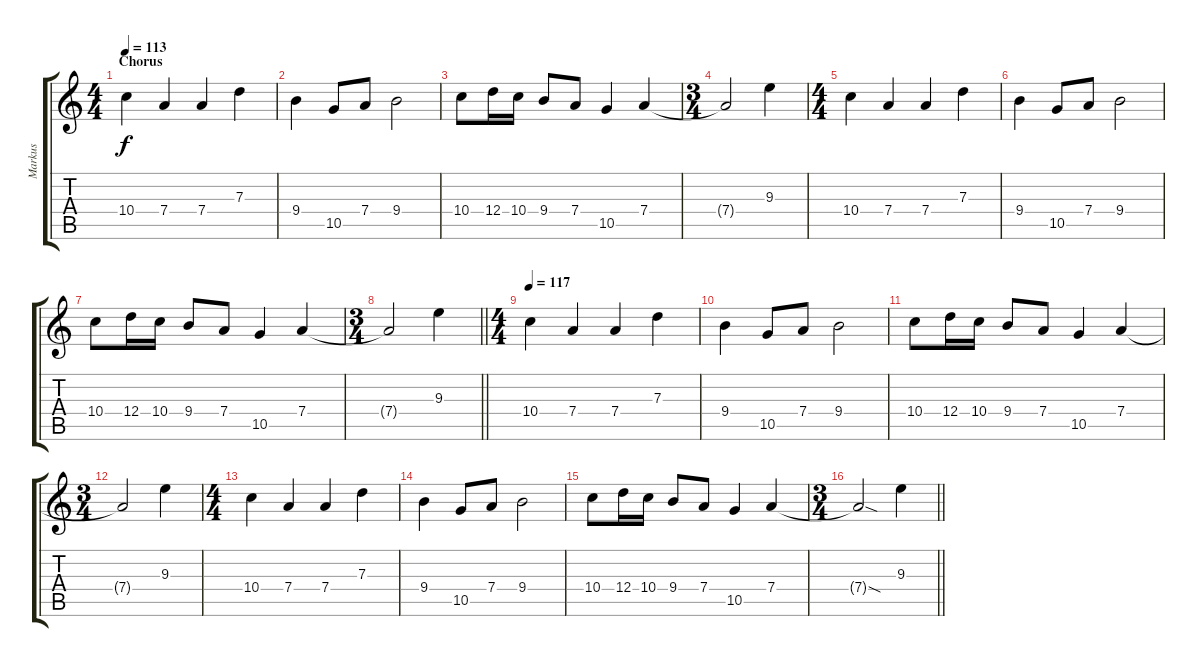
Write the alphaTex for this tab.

\track ("Markus" "Markus") {instrument distortionguitar}
\staff {score tabs}
\tuning (E4 B3 G3 D3 A2 E2) {hide}
\ts (4 4)
\section ("" "Chorus")
\tempo 113
\clef g2
\ks c
10.4.4{dy f} 7.4.4 7.4.4 7.3.4 |
9.4.4 10.5.8 7.4.8 9.4.2 |
10.4.8 12.4.16 10.4.16 9.4.8 7.4.8 10.5.4 7.4.4 |
\ts (3 4)
7.4{t}.2 9.3.4 |
\ts (4 4)
10.4.4 7.4.4 7.4.4 7.3.4 |
9.4.4 10.5.8 7.4.8 9.4.2 |
10.4.8 12.4.16 10.4.16 9.4.8 7.4.8 10.5.4 7.4.4 |
\ts (3 4)
\barLineRight lightlight
7.4{t}.2 9.3.4 |
\ts (4 4)
\section ("" "")
\tempo 117
10.4.4 7.4.4 7.4.4 7.3.4 |
9.4.4 10.5.8 7.4.8 9.4.2 |
10.4.8 12.4.16 10.4.16 9.4.8 7.4.8 10.5.4 7.4.4 |
\ts (3 4)
7.4{t}.2 9.3.4 |
\ts (4 4)
10.4.4 7.4.4 7.4.4 7.3.4 |
9.4.4 10.5.8 7.4.8 9.4.2 |
10.4.8 12.4.16 10.4.16 9.4.8 7.4.8 10.5.4 7.4.4{volume 0} |
\ts (3 4)
\barLineRight lightlight
7.4{sod t}.2 9.3.4{volume 12}
